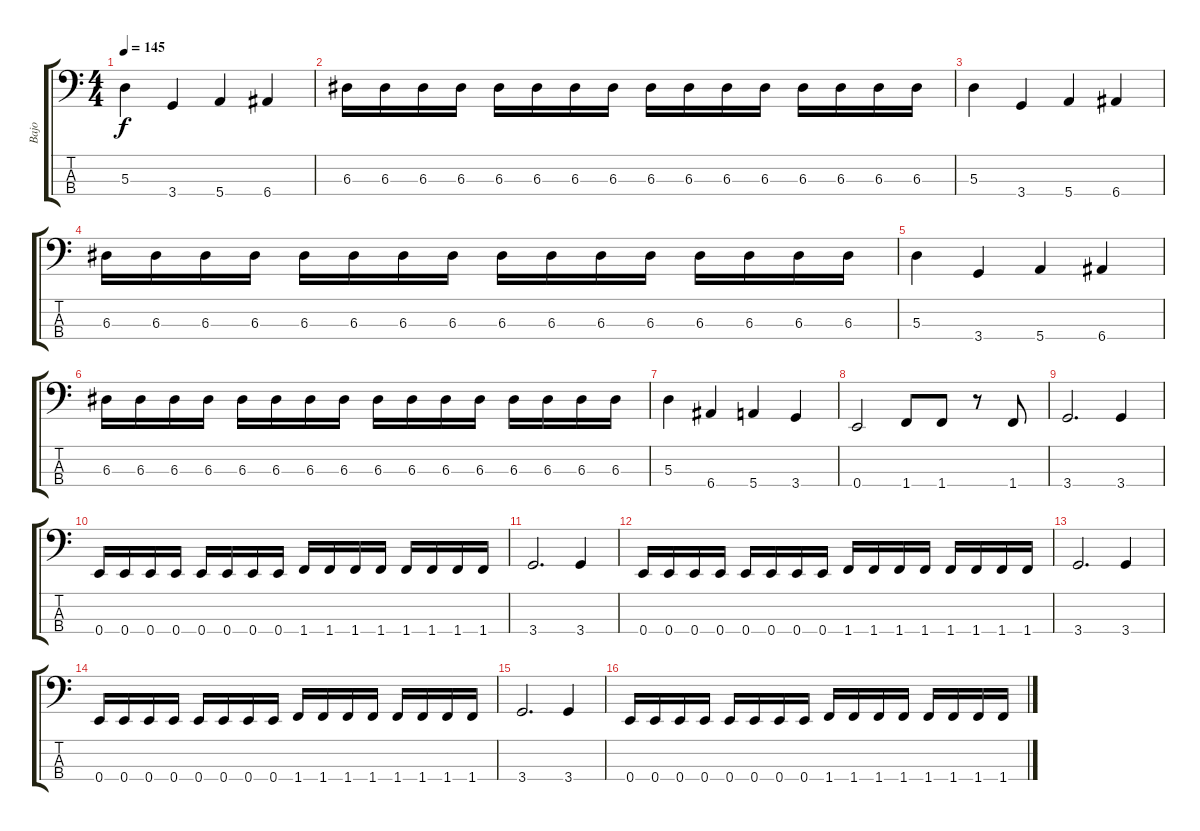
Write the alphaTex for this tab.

\track ("Bajo" "Bajo") {instrument electricbasspick}
\staff {score tabs}
\tuning (G2 D2 A1 E1) {hide}
\ts (4 4)
\tempo 145
\clef f4
\ks c
5.3.4{dy f} 3.4.4 5.4.4 6.4.4 |
6.3.16 6.3.16 6.3.16 6.3.16 6.3.16 6.3.16 6.3.16 6.3.16 6.3.16 6.3.16 6.3.16 6.3.16 6.3.16 6.3.16 6.3.16 6.3.16 |
5.3.4 3.4.4 5.4.4 6.4.4 |
6.3.16 6.3.16 6.3.16 6.3.16 6.3.16 6.3.16 6.3.16 6.3.16 6.3.16 6.3.16 6.3.16 6.3.16 6.3.16 6.3.16 6.3.16 6.3.16 |
5.3.4 3.4.4 5.4.4 6.4.4 |
6.3.16 6.3.16 6.3.16 6.3.16 6.3.16 6.3.16 6.3.16 6.3.16 6.3.16 6.3.16 6.3.16 6.3.16 6.3.16 6.3.16 6.3.16 6.3.16 |
5.3.4 6.4.4 5.4.4 3.4.4 |
0.4.2 1.4.8 1.4.8 r.8 1.4.8 |
3.4.2{d} 3.4.4 |
0.4.16 0.4.16 0.4.16 0.4.16 0.4.16 0.4.16 0.4.16 0.4.16 1.4.16 1.4.16 1.4.16 1.4.16 1.4.16 1.4.16 1.4.16 1.4.16 |
3.4.2{d} 3.4.4 |
0.4.16 0.4.16 0.4.16 0.4.16 0.4.16 0.4.16 0.4.16 0.4.16 1.4.16 1.4.16 1.4.16 1.4.16 1.4.16 1.4.16 1.4.16 1.4.16 |
3.4.2{d} 3.4.4 |
0.4.16 0.4.16 0.4.16 0.4.16 0.4.16 0.4.16 0.4.16 0.4.16 1.4.16 1.4.16 1.4.16 1.4.16 1.4.16 1.4.16 1.4.16 1.4.16 |
3.4.2{d} 3.4.4 |
0.4.16 0.4.16 0.4.16 0.4.16 0.4.16 0.4.16 0.4.16 0.4.16 1.4.16 1.4.16 1.4.16 1.4.16 1.4.16 1.4.16 1.4.16 1.4.16
